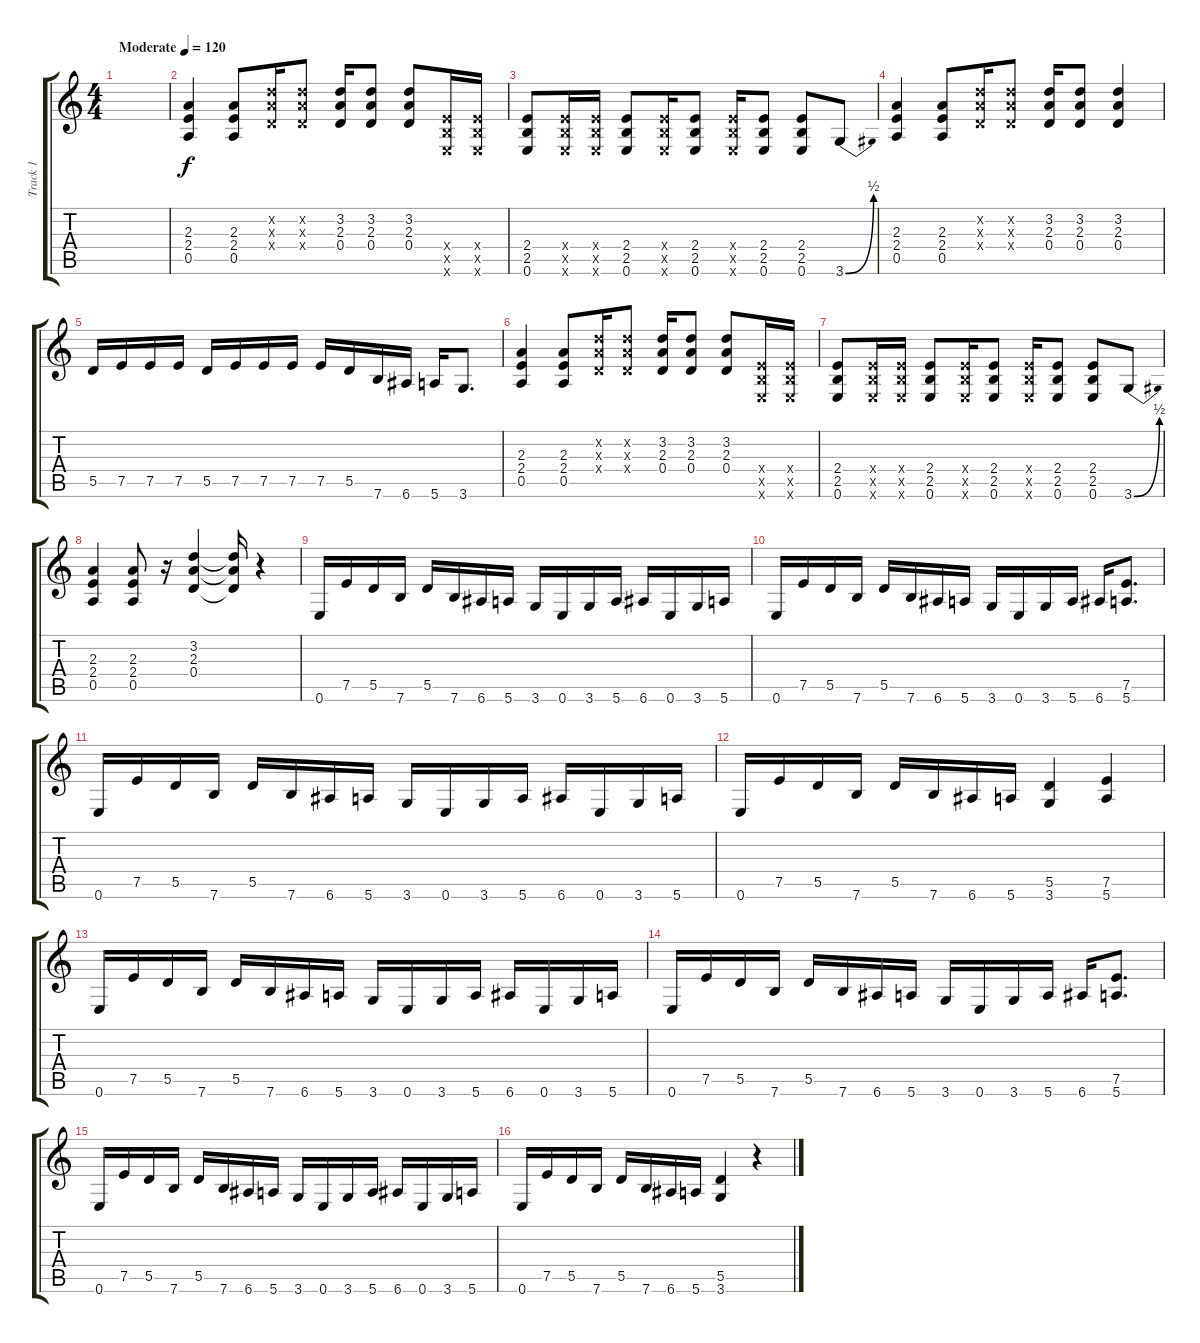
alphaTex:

\track ("Track 1" "Track 1") {instrument distortionguitar}
\staff {score tabs}
\tuning (E4 B3 G3 D3 A2 E2) {hide}
\ts (4 4)
\tempo (120 "Moderate")
\clef g2
\ks c
|
(2.3 2.4 0.5).4 (2.3 2.4 0.5).8 (3.2{x} 2.3{x} 0.4{x}).16 (3.2{x} 2.3{x} 0.4{x}).8 (3.2 2.3 0.4).16 (3.2 2.3 0.4).8 (3.2 2.3 0.4).8 (2.4{x} 2.5{x} 0.6{x}).16 (2.4{x} 2.5{x} 0.6{x}).16 |
(2.4 2.5 0.6).8 (2.4{x} 2.5{x} 0.6{x}).16 (2.4{x} 2.5{x} 0.6{x}).16 (2.4 2.5 0.6).8 (2.4{x} 2.5{x} 0.6{x}).16 (2.4 2.5 0.6).8 (2.4{x} 2.5{x} 0.6{x}).16 (2.4 2.5 0.6).8 (2.4 2.5 0.6).8 3.6{be (bend 0 0 60 2)}.8 |
(2.3 2.4 0.5).4 (2.3 2.4 0.5).8 (3.2{x} 2.3{x} 0.4{x}).16 (3.2{x} 2.3{x} 0.4{x}).8 (3.2 2.3 0.4).16 (3.2 2.3 0.4).8 (3.2 2.3 0.4).4 |
5.5.16 7.5.16 7.5.16 7.5.16 5.5.16 7.5.16 7.5.16 7.5.16 7.5.16 5.5.16 7.6.16 6.6.16 5.6.16 3.6.8{d} |
(2.3 2.4 0.5).4 (2.3 2.4 0.5).8 (3.2{x} 2.3{x} 0.4{x}).16 (3.2{x} 2.3{x} 0.4{x}).8 (3.2 2.3 0.4).16 (3.2 2.3 0.4).8 (3.2 2.3 0.4).8 (2.4{x} 2.5{x} 0.6{x}).16 (2.4{x} 2.5{x} 0.6{x}).16 |
(2.4 2.5 0.6).8 (2.4{x} 2.5{x} 0.6{x}).16 (2.4{x} 2.5{x} 0.6{x}).16 (2.4 2.5 0.6).8 (2.4{x} 2.5{x} 0.6{x}).16 (2.4 2.5 0.6).8 (2.4{x} 2.5{x} 0.6{x}).16 (2.4 2.5 0.6).8 (2.4 2.5 0.6).8 3.6{be (bend 0 0 60 2)}.8 |
(2.3 2.4 0.5).4 (2.3 2.4 0.5).8 r.16 (3.2 2.3 0.4).4 (3.2{t} 2.3{t} 0.4{t}).16 r.4 |
0.6.16 7.5.16 5.5.16 7.6.16 5.5.16 7.6.16 6.6.16 5.6.16 3.6.16 0.6.16 3.6.16 5.6.16 6.6.16 0.6.16 3.6.16 5.6.16 |
0.6.16 7.5.16 5.5.16 7.6.16 5.5.16 7.6.16 6.6.16 5.6.16 3.6.16 0.6.16 3.6.16 5.6.16 6.6.16 (7.5 5.6).8{d} |
0.6.16 7.5.16 5.5.16 7.6.16 5.5.16 7.6.16 6.6.16 5.6.16 3.6.16 0.6.16 3.6.16 5.6.16 6.6.16 0.6.16 3.6.16 5.6.16 |
0.6.16 7.5.16 5.5.16 7.6.16 5.5.16 7.6.16 6.6.16 5.6.16 (5.5 3.6).4 (7.5 5.6).4 |
0.6.16 7.5.16 5.5.16 7.6.16 5.5.16 7.6.16 6.6.16 5.6.16 3.6.16 0.6.16 3.6.16 5.6.16 6.6.16 0.6.16 3.6.16 5.6.16 |
0.6.16 7.5.16 5.5.16 7.6.16 5.5.16 7.6.16 6.6.16 5.6.16 3.6.16 0.6.16 3.6.16 5.6.16 6.6.16 (7.5 5.6).8{d} |
0.6.16 7.5.16 5.5.16 7.6.16 5.5.16 7.6.16 6.6.16 5.6.16 3.6.16 0.6.16 3.6.16 5.6.16 6.6.16 0.6.16 3.6.16 5.6.16 |
0.6.16 7.5.16 5.5.16 7.6.16 5.5.16 7.6.16 6.6.16 5.6.16 (5.5 3.6).4 r.4
